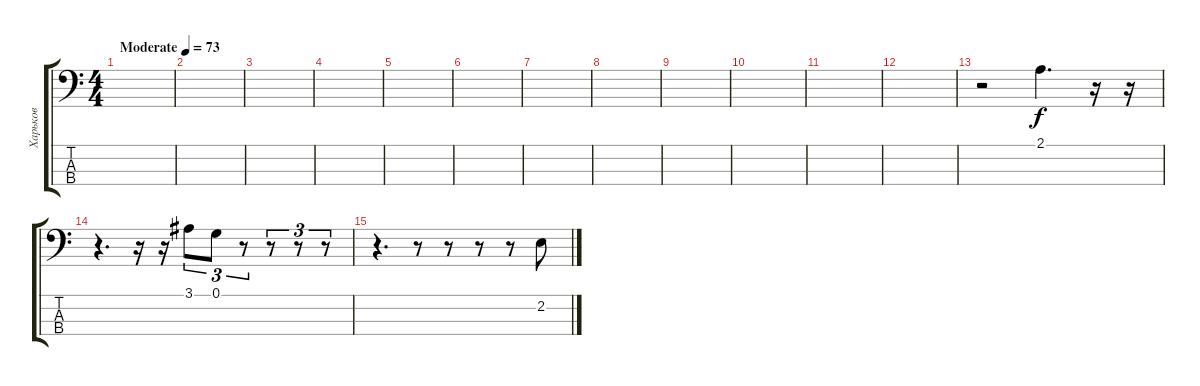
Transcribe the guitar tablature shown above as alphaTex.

\track ("Харьков" "Харьков") {instrument electricbassfinger}
\staff {score tabs}
\tuning (G2 D2 A1 E1) {hide}
\ts (4 4)
\tempo (73 "Moderate")
\clef f4
\ks c
|
|
|
|
|
|
|
|
|
|
|
|
r.2 2.1.4{d} r.16 r.16 |
r.4{d} r.16 r.16 3.1.8{tu (3 2)} 0.1.8{tu (3 2)} r.8{tu (3 2)} r.8{tu (3 2)} r.8{tu (3 2)} r.8{tu (3 2)} |
r.4{d} r.8 r.8 r.8 r.8 2.2.8
